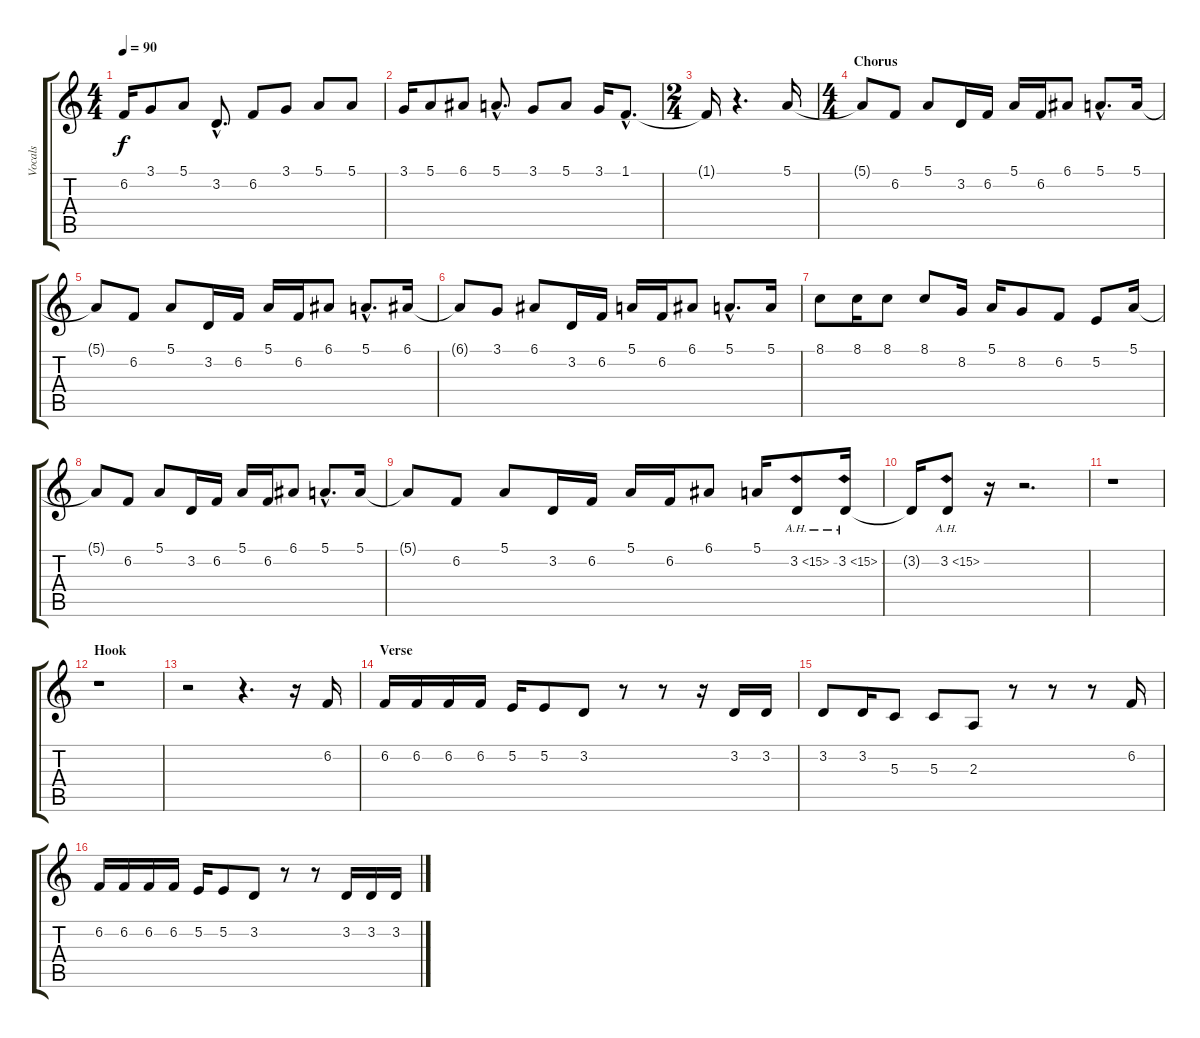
\track ("Vocals" "Vocals") {instrument oboe}
\staff {score tabs}
\tuning (E4 B3 G3 D3 A2 D2) {hide}
\ts (4 4)
\tempo 90
\clef g2
\ks c
6.2.16{dy f} 3.1.8 5.1.8 3.2{hac}.8{d} 6.2.8 3.1.8 5.1.8 5.1.8 |
3.1.16 5.1.8 6.1.8 5.1{hac}.8{d} 3.1.8 5.1.8 3.1.16 1.1{hac}.8{d} |
\ts (2 4)
1.1{t}.16 r.4{d} 5.1.16 |
\ts (4 4)
\section ("" "Chorus")
5.1{t}.8 6.2.8 5.1.8 3.2.16 6.2.16 5.1.16 6.2.16 6.1.8 5.1{hac}.8{d} 5.1.16 |
5.1{t}.8 6.2.8 5.1.8 3.2.16 6.2.16 5.1.16 6.2.16 6.1.8 5.1{hac}.8{d} 6.1.16 |
6.1{t}.8 3.1.8 6.1.8 3.2.16 6.2.16 5.1.16 6.2.16 6.1.8 5.1{hac}.8{d} 5.1.16 |
8.1.8 8.1.16 8.1.8 8.1.8 8.2.16 5.1.16 8.2.8 6.2.8 5.2.8 5.1.16 |
5.1{t}.8 6.2.8 5.1.8 3.2.16 6.2.16 5.1.16 6.2.16 6.1.8 5.1{hac}.8{d} 5.1.16 |
5.1{t}.8 6.2.8 5.1.8 3.2.16 6.2.16 5.1.16 6.2.16 6.1.8 5.1.16 3.2{ah 12}.8 3.2{ah 12}.16 |
3.2{t}.16 3.2{ah 12}.8 r.16 r.2{d} |
r.1 |
\section ("" "Hook")
r.1 |
r.2 r.4{d} r.16 6.2.16 |
\section ("" "Verse")
6.2.16 6.2.16 6.2.16 6.2.16 5.2.16 5.2.8 3.2.8 r.8 r.8 r.16 3.2.16 3.2.16 |
3.2.8 3.2.16 5.3.8 5.3.8 2.3.8 r.8 r.8 r.8 6.2.16 |
6.2.16 6.2.16 6.2.16 6.2.16 5.2.16 5.2.8 3.2.8 r.8 r.8 3.2.16 3.2.16 3.2.16
